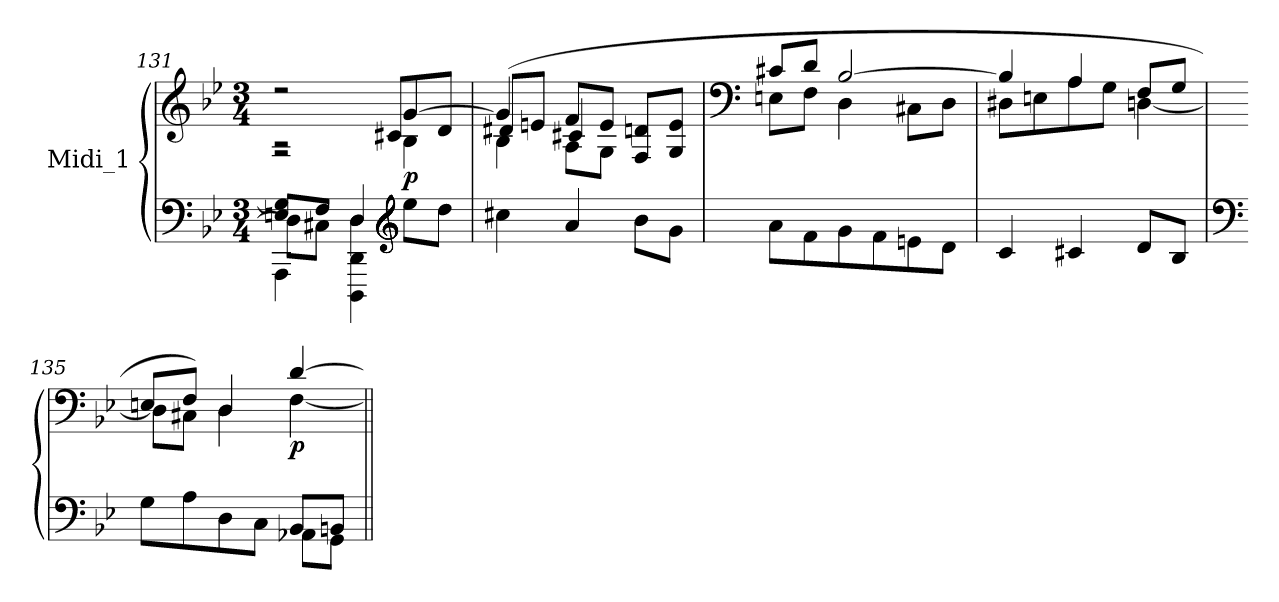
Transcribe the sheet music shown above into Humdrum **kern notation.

**kern	**kern	**dynam
*part1	*part1	*part1
*staff2	*staff1	*staff1/2
*I"Midi_1	*	*
*clefF4	*clefG2	*
*k[b-e-]	*k[b-e-]	*
*B-:	*B-:	*
*M3/4	*M3/4	*
=131	=131	=131
*^	*^	*
*	*^	*	*^	*
*	*	*^	*	*	*	*
2rb	8Eni/ 8G/]L	4AAA\	8D\L]	2r	2r	2ryy	.
.	8F/J	.	8C#X\J	.	.	.	.
.	4D/	4DDD\ 4DD\	4D\	.	.	.	.
*clefG2	*	*	*	*	*	*	*
!	!	!	!	!	!	!	!LO:DY:b
4ryy	8ee-i\L	4ryy	4ryy	[4g/	4B-\	8c#X/L	p
.	8dd\J	.	.	.	.	8d/J	.
*	*	*v	*v	*	*	*	*
!!LO:LB:g=z	!!	!!
=132	=132	=132	=132	=132	=132	=132
2ryy	4cc#X\	2ryy	(>4g/]	4B-\	8d#X/L	.
.	.	.	.	.	8en/J	.
.	4a/	.	8f/L	8A\L	4c#X/	.
.	.	.	8e/J	8G\J	.	.
4ryy	8b-\L	4ryy	8F/ 8dni/L	4ryy	4ryy	.
.	8g\J	.	8G/ 8e/J	.	.	.
*	*	*	*v	*v	*v	*
=133	=133	=133	=133	=133
*	*	*	*clefF4	*
*	*	*	*^	*
2ryy	8a\L	2ryy	8c#X/L	8En\L	.
.	8f\	.	8d/J	8F\J	.
.	8g\	.	[2B-/	4D\	.
.	8f\	.	.	.	.
4ryy	8en\	4ryy	.	8C#X\L	.
.	8d\J	.	.	8D\J	.
=134	=134	=134	=134	=134	=134
2ryy	4c/	2ryy	4B-/]	8D#X\L	.
.	.	.	.	8En\	.
.	4c#X/	.	4A/	8A\	.
.	.	.	.	8G\J	.
4ryy	8d/L	4ryy	8F/L	[4Dn\	.
.	8B-/J	.	8G/J	.	.
=135	=135	=135	=135	=135	=135
*clefF4	*	*	*	*	*
2ryy	8G\L	2ryy	8En/L	8D\L]	.
.	8A\	.	8F/J)	8C#X\J	.
.	8D\	.	4D/	4D\	.
.	8C\J	.	.	.	.
!	!	!	!	!	!LO:DY:b
4ryy	8BB-/L	8AA-X\L	[4d/	[4F\	p
.	8BBn/J	8GG\J	.	.	.
*v	*v	*v	*	*	*
*	*v	*v	*
=||	=||	=||
*-	*-	*-
